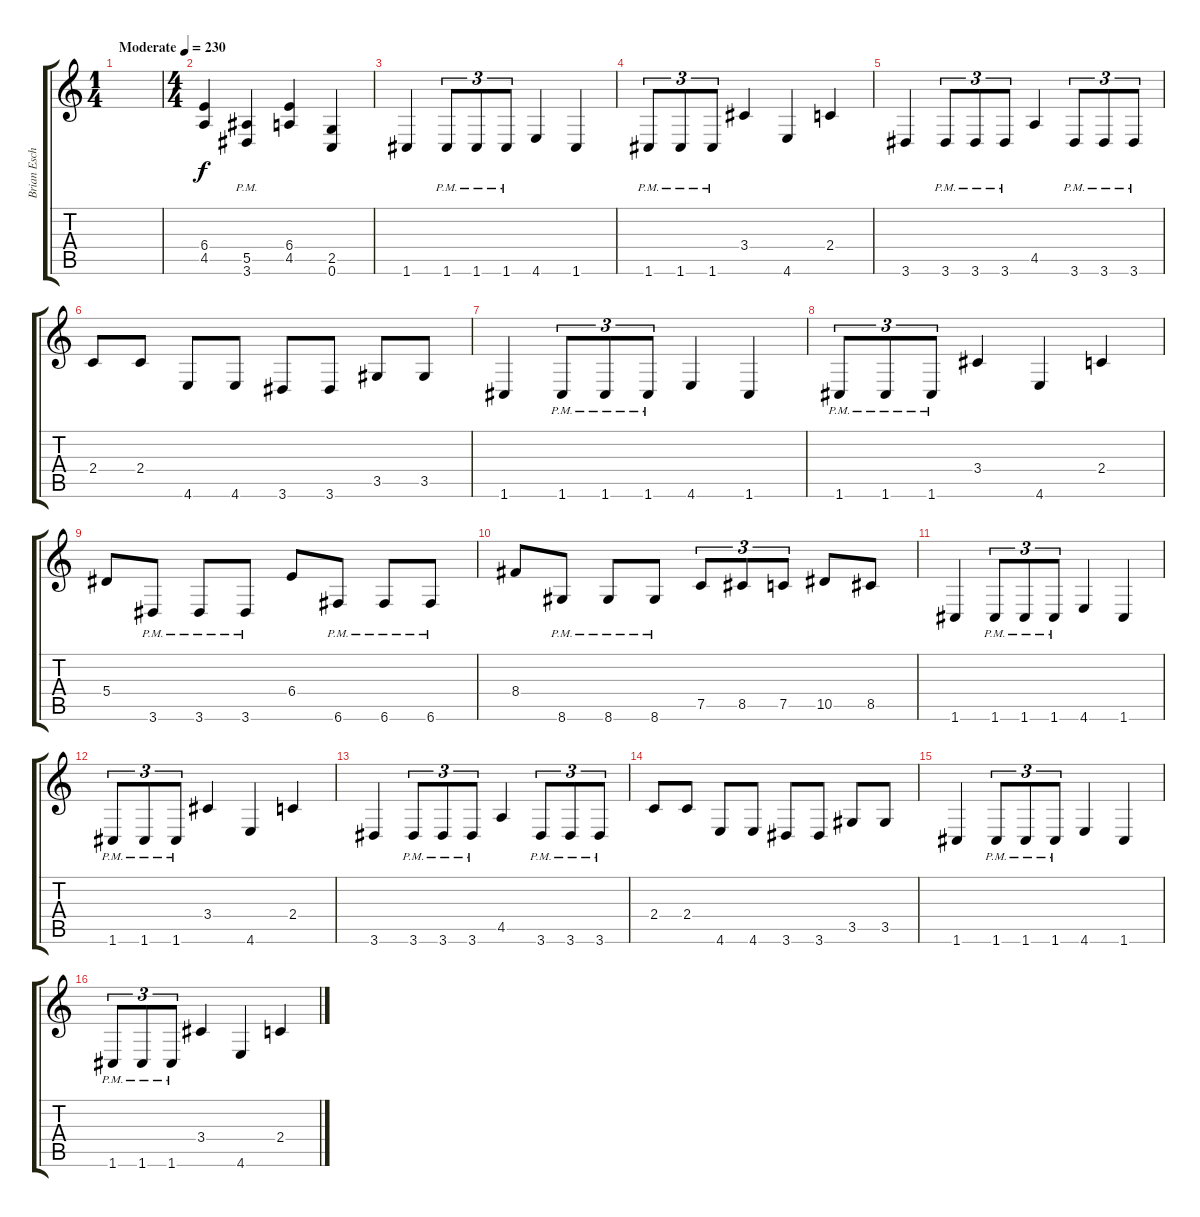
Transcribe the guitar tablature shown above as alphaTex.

\track ("Brian Eschbach" "Brian Esch") {instrument distortionguitar}
\staff {score tabs}
\tuning (C4 G3 Eb3 Bb2 F2 C2) {hide}
\ts (1 4)
\tempo (230 "Moderate")
\clef g2
\ks c
|
\ts (4 4)
(6.4 4.5).4 (5.5{pm} 3.6{pm}).4 (6.4 4.5).4 (2.5 0.6).4 |
1.6.4 1.6{pm}.8{tu (3 2)} 1.6{pm}.8{tu (3 2)} 1.6{pm}.8{tu (3 2)} 4.6.4 1.6.4 |
1.6{pm}.8{tu (3 2)} 1.6{pm}.8{tu (3 2)} 1.6{pm}.8{tu (3 2)} 3.4.4 4.6.4 2.4.4 |
3.6.4 3.6{pm}.8{tu (3 2)} 3.6{pm}.8{tu (3 2)} 3.6{pm}.8{tu (3 2)} 4.5.4 3.6{pm}.8{tu (3 2)} 3.6{pm}.8{tu (3 2)} 3.6{pm}.8{tu (3 2)} |
2.4.8 2.4.8 4.6.8 4.6.8 3.6.8 3.6.8 3.5.8 3.5.8 |
1.6.4 1.6{pm}.8{tu (3 2)} 1.6{pm}.8{tu (3 2)} 1.6{pm}.8{tu (3 2)} 4.6.4 1.6.4 |
1.6{pm}.8{tu (3 2)} 1.6{pm}.8{tu (3 2)} 1.6{pm}.8{tu (3 2)} 3.4.4 4.6.4 2.4.4 |
5.4.8 3.6{pm}.8 3.6{pm}.8 3.6{pm}.8 6.4.8 6.6{pm}.8 6.6{pm}.8 6.6{pm}.8 |
8.4.8 8.6{pm}.8 8.6{pm}.8 8.6{pm}.8 7.5.8{tu (3 2)} 8.5.8{tu (3 2)} 7.5.8{tu (3 2)} 10.5.8 8.5.8 |
1.6.4 1.6{pm}.8{tu (3 2)} 1.6{pm}.8{tu (3 2)} 1.6{pm}.8{tu (3 2)} 4.6.4 1.6.4 |
1.6{pm}.8{tu (3 2)} 1.6{pm}.8{tu (3 2)} 1.6{pm}.8{tu (3 2)} 3.4.4 4.6.4 2.4.4 |
3.6.4 3.6{pm}.8{tu (3 2)} 3.6{pm}.8{tu (3 2)} 3.6{pm}.8{tu (3 2)} 4.5.4 3.6{pm}.8{tu (3 2)} 3.6{pm}.8{tu (3 2)} 3.6{pm}.8{tu (3 2)} |
2.4.8 2.4.8 4.6.8 4.6.8 3.6.8 3.6.8 3.5.8 3.5.8 |
1.6.4 1.6{pm}.8{tu (3 2)} 1.6{pm}.8{tu (3 2)} 1.6{pm}.8{tu (3 2)} 4.6.4 1.6.4 |
1.6{pm}.8{tu (3 2)} 1.6{pm}.8{tu (3 2)} 1.6{pm}.8{tu (3 2)} 3.4.4 4.6.4 2.4.4
